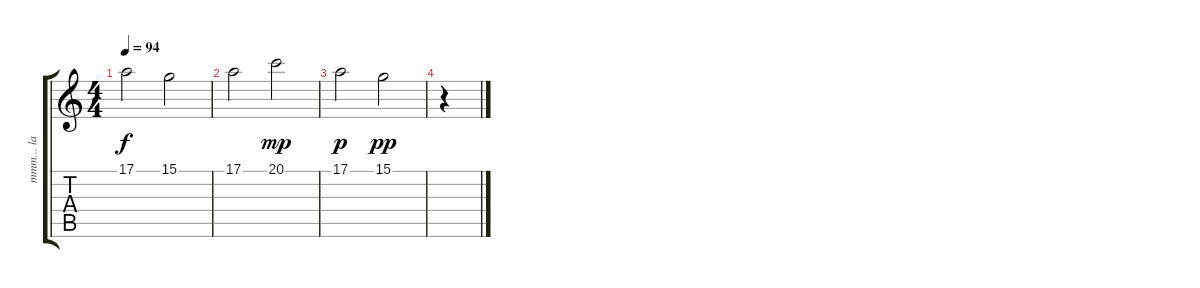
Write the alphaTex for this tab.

\track ("mmm... la he elegido yo" "mmm... la ") {instrument rockorgan}
\staff {score tabs}
\tuning (E4 B3 G3 D3 A2 E2) {hide}
\ts (4 4)
\tempo 94
\clef g2
\ks c
17.1.2{dy f} 15.1.2 |
17.1.2 20.1.2{dy mp} |
17.1.2{dy p} 15.1.2{dy pp} |
r.4
